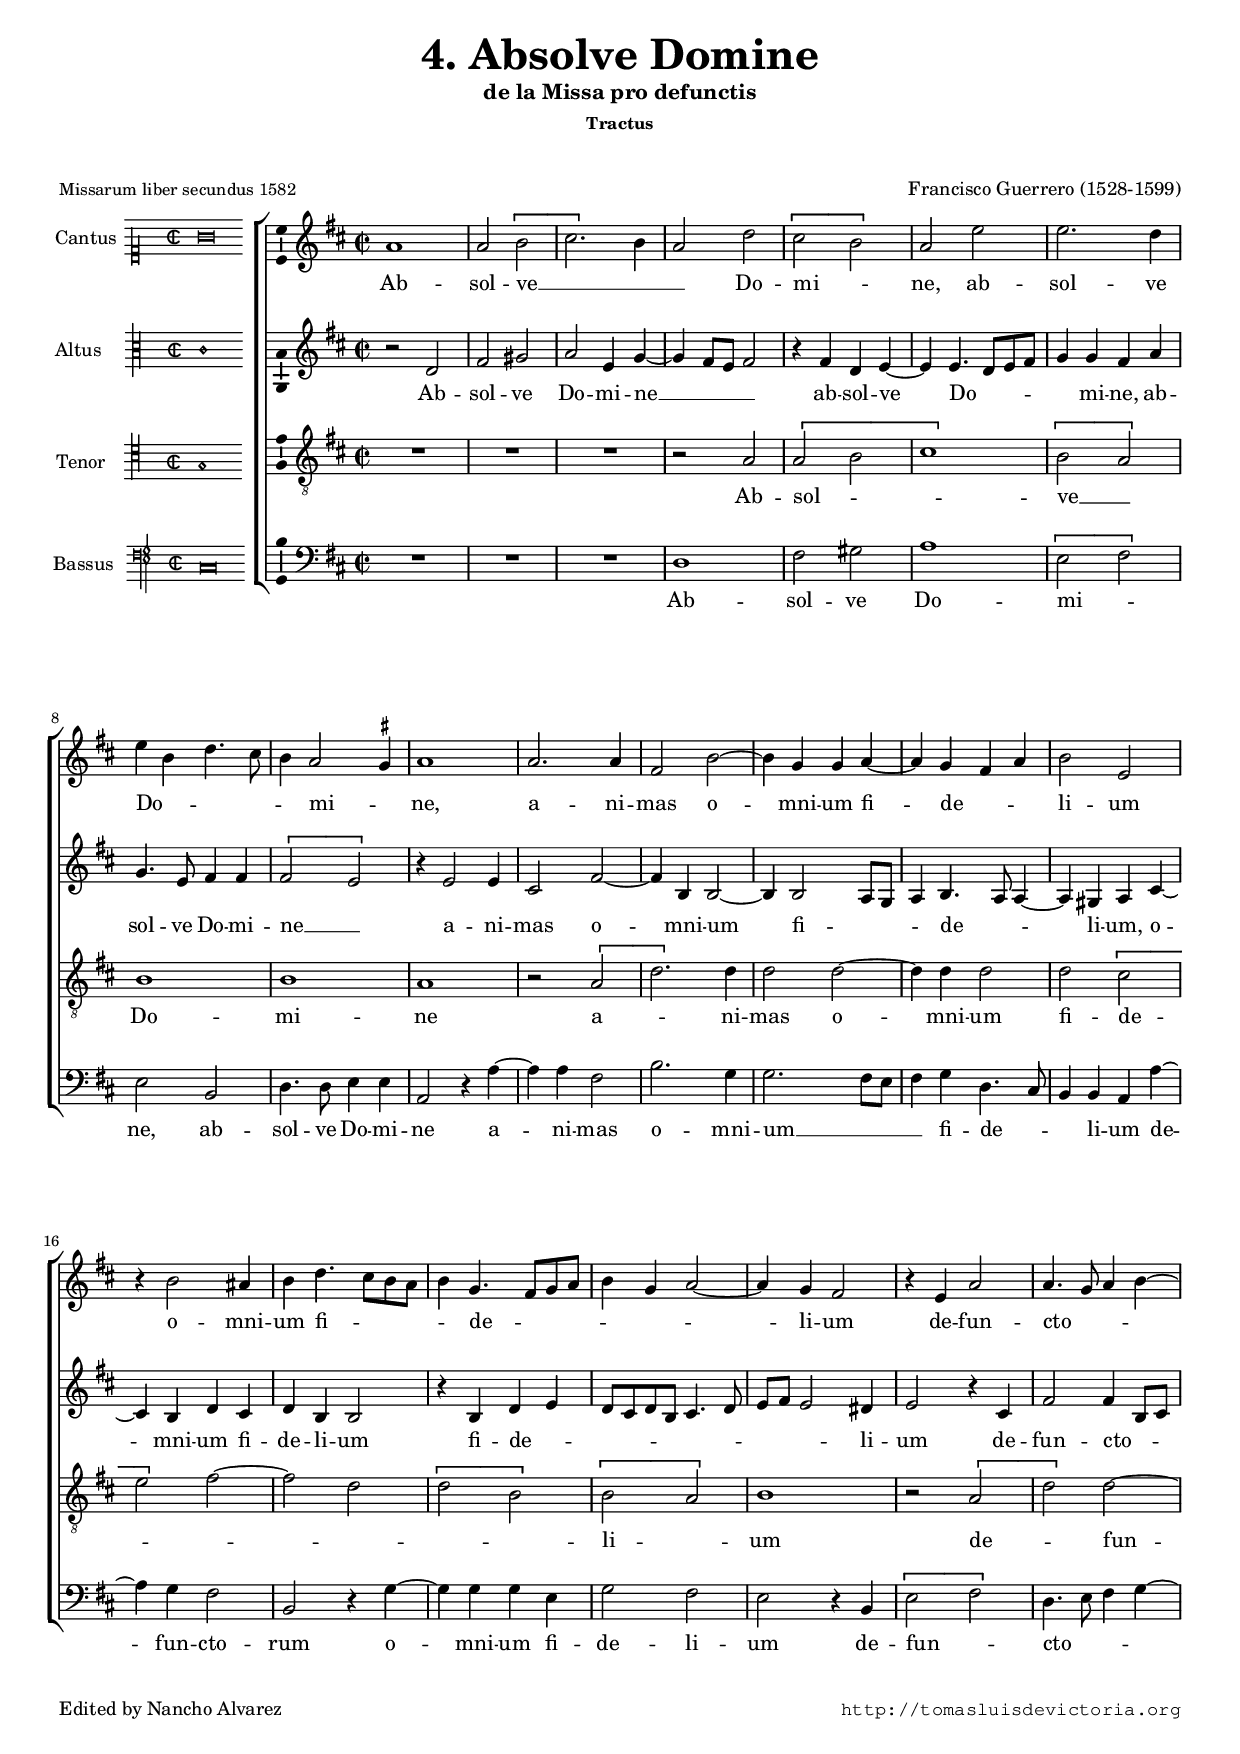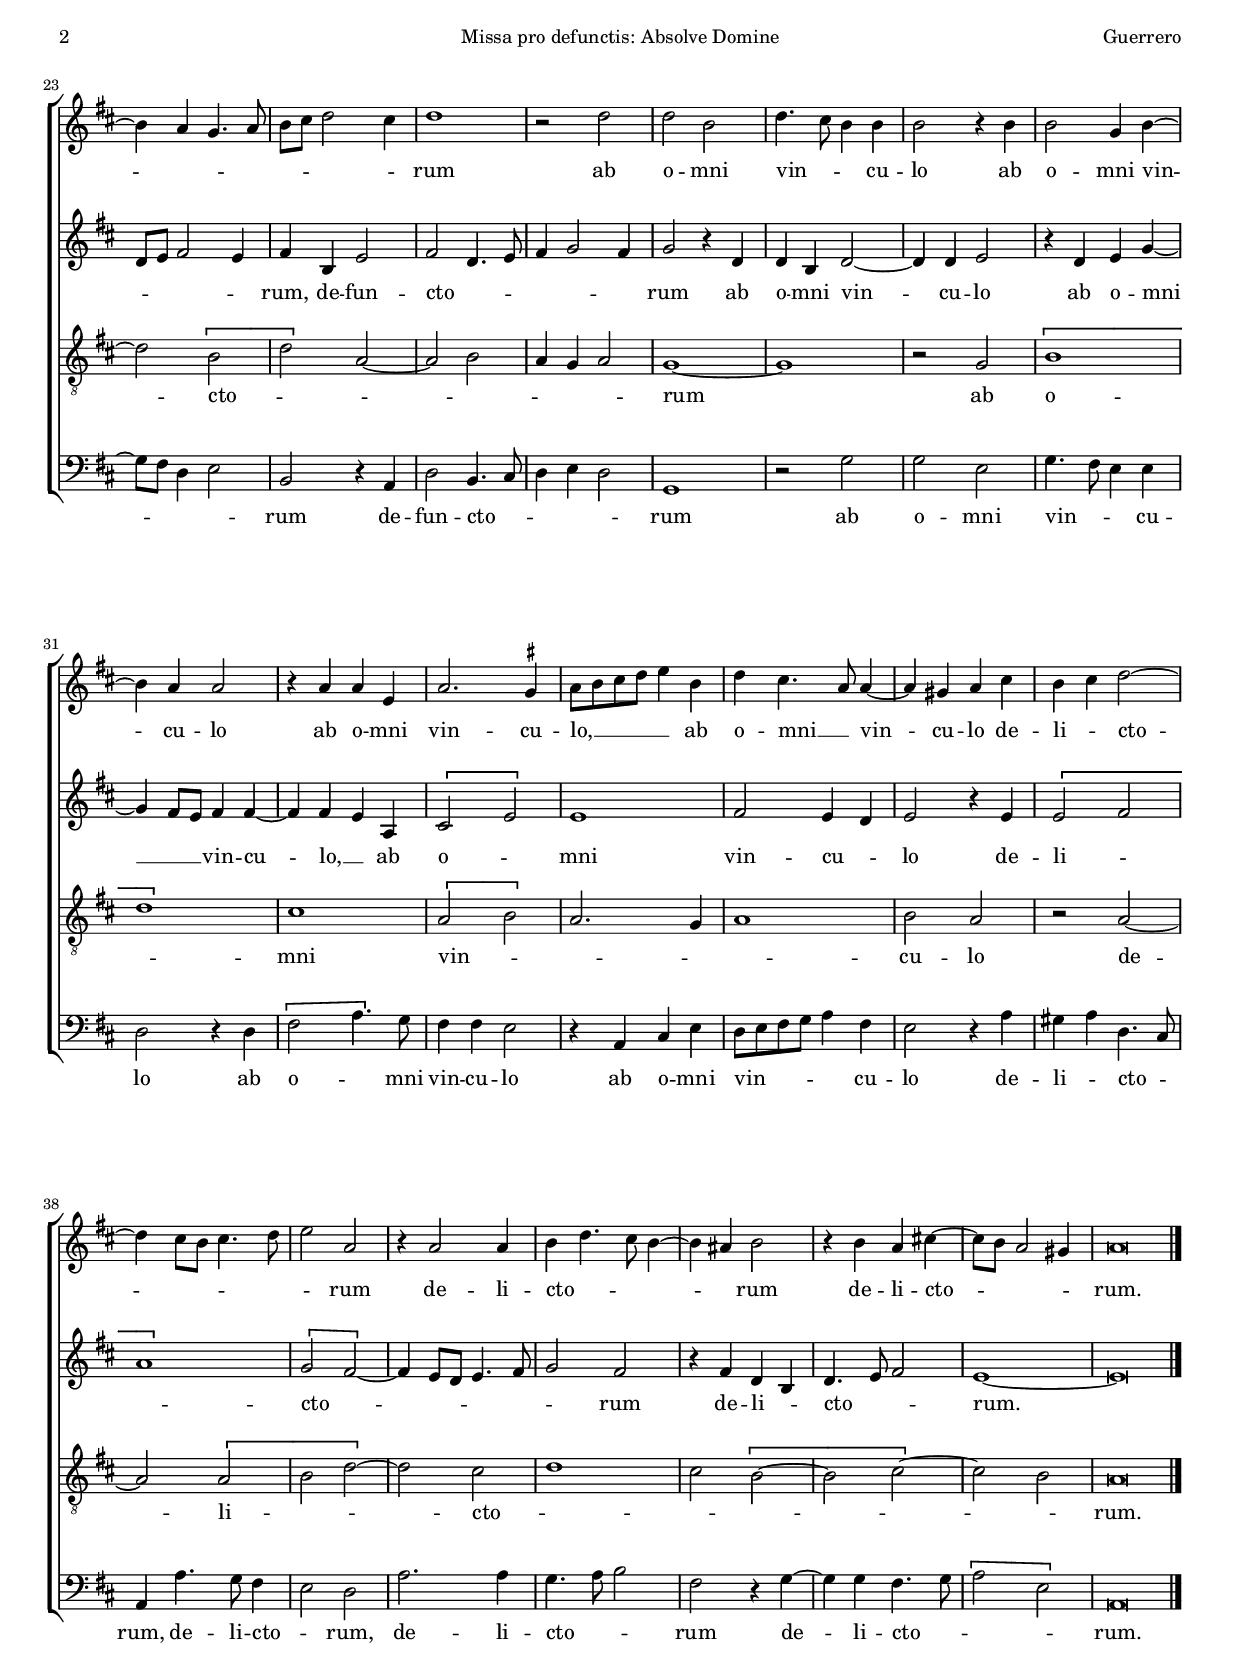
\version "2.18.0"

#(set-default-paper-size "a4")
#(set-global-staff-size 16.4)
#(ly:set-option 'point-and-click #f)
%mobile -s15.5 -i3.5 -ball

italicas=\override LyricText.font-shape = #'italic
rectas=\override LyricText.font-shape = #'upright
ss=\once \set suggestAccidentals = ##t
incipitwidth = 20

htitle="Missa pro defunctis: Absolve Domine"
hcomposer="Guerrero"

\header {
	title=\markup{\fontsize #3 "4. Absolve Domine"}
	subtitle="de la Missa pro defunctis"
	subsubtitle=\markup{\column{"Tractus" " " " " }}
	composer="Francisco Guerrero (1528-1599)"
        pdfauthor=\composer
	%opus="(-)"
	poet=\markup{\smaller "Missarum liber secundus 1582"}
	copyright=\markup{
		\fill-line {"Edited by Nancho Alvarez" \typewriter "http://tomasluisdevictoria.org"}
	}
%	tagline=""
}



global={\key c \major \time 2/2 \skip 1*45 \bar "|." }


cantus=\relative c''{
	g1
	g2 \[a
	b2.\] a4
	g2 c
	\[b2 a\]
	g d'
	d2. c4
	d4 a c4. b8
	a4 g2 \ss fis4
	g1
	g2. g4
	e2 a ~
	a4 f f g ~
	g f e g
	a2 d,
	r4 a'2 gis4
	a c4. b8 a g
	a4 f4. e8 f g
	a4 f g2 ~
	g4 f e2
	r4 d g2
	g4. f8 g4 a ~
	a g f4. g8
	a b c2 b4
	c1
	r2 c
	c a
	c4. b8 a4 a
	a2 r4 a
	a2 f4 a ~
	a g g2
	r4 g g d
	g2. \ss fis4
	g8 a b c d4 a
	c4 b4. g8 g4 ~
	g fis g b
	a b c2 ~
	c4 b8 a b4. c8
	d2 g,
	r4 g2 g4
	a c4. b8 a4 ~
	a gis a2
	r4 a g b! ~
	b8 a g2 fis4
	g\breve*1/2
}

altus=\relative c'{
	r2 c
	e fis
	g d4 f ~
	f4 e8 d e2
	r4 e c d ~
	d d4. c8 d e
	f4 f e g
	f4. d8 e4 e
	\[e2 d\]
	r4 d2 d4
	b2 e2 ~
	e4 a, a2 ~
	a4 a2 g8 f
	g4 a4. g8 g4 ~
	g fis g b ~
	b a c b
	c a a2
	r4 a c d
	c8 b c a b4. c8
	d e d2 cis4
	d2 r4 b
	e2 e4 a,8 b
	c d e2 d4
	e4 a, d2
	e c4. d8
	e4 f2 e4
	f2 r4 c
	c4 a c2 ~
	c4 c d2
	r4 c d f ~
	f e8 d e4 e ~
	e4 e d g,
	\[b2 d\]
	d1
	e2 d4 c
	d2 r4 d 
	\[d2 e
	g1\]
	\[f2 e ~ \]
	e4 d8 c d4. e8
	f2 e
	r4 e c a
	c4. d8 e2
	d1 ~
	d\breve*1/2
}

tenor=\relative c'{
	R1*3
	r2 g
	\[g a
	b1\]
	\[a2 g\]
	a1
	a 
	g
	r2 \[g
	c2.\] c4
	c2 c ~
	c4 c c2
	c2 \[b
	d\] e2 ~
	e c
	\[c a\]
	\[a g\]
	a1
	r2 \[g
	c\] c ~
	c \[a
	c\] g ~
	g a
	g4 f g2
	f1 ~
	f 
	r2 f
	\[a1
	c\]
	b1
	\[g2 a\]
	g2. f4
	g1
	a2 g
	r2 g ~
	g \[g
	a c ~ \]
	c2 b
	c1
	b2 \[a ~
	a b ~ \]
	b2 a
	g\breve*1/2
}

bassus=\relative c{
	R1*3
	c1
	e2 fis
	g1
	\[d2 e\]
	d2 a
	c4. c8 d4 d
	g,2 r4 g' ~
	g g e2
	a2. f4
	f2. e8 d 
	e4 f c4. b8
	a4 a g g' ~
	g4 f e2
	a, r4 f' ~
	f f f d
	f2 e
	d r4 a
	\[d2 e\]
	c4. d8 e4 f ~
	f8 e c4 d2
	a2 r4 g
	c2 a4. b8
	c4 d c2
	f,1
	r2 f'2
	f d
	f4. e8 d4 d 
	c2 r4 c
	\[e2 g4.\] f8
	e4 e d2
	r4 g, b d
	c8 d e f g4 e
	d2 r4 g
	fis g c,4. b8
	g4 g'4. f8 e4
	d2 c
	g'2. g4
	f4. g8 a2
	e2 r4 f ~
	f f e4. f8
	\[g2 d\]
	g,\breve*1/2
}

textocantus=\lyricmode{
Ab -- sol -- ve __ _ _ _ Do -- mi -- _ ne,
ab -- sol -- ve Do -- _ _ _ _ mi -- _ ne,
a -- ni -- mas o -- mni -- um fi -- de -- _ _ li -- um
o -- mni -- um fi -- _ _ _ _ de -- _ _ _ _ _ _ li -- um
de -- fun -- cto -- _ _ _ _ _ _ _ _ _ _ rum
ab o -- mni vin -- _ _ cu -- lo
ab o -- mni vin -- cu -- lo
ab o -- mni vin -- cu -- lo, __ _ _ _ _ 
ab o -- mni __ _ vin -- cu -- lo
de -- li -- _ cto -- _ _ _ _ _ rum
de -- li -- cto -- _ _ _ _ rum
de -- li -- cto -- _ _ _ rum.
}

textoaltus=\lyricmode{
Ab -- sol -- ve Do -- mi -- ne __ _ _ _ 
ab -- sol -- ve Do -- _ _ _ _ mi -- ne,
ab -- sol -- ve Do -- mi -- ne __ _ 
a -- ni -- mas o -- mni -- um
fi -- _ _ _ de -- _ _ li -- um,
o -- mni -- um fi -- de -- li -- um
fi -- de -- _ _ _ _ _ _ _ _ _ _ li -- um
de -- fun -- cto -- _ _ _ _ _ _ rum,
de -- fun -- cto -- _ _ _ _ _ rum
ab o -- mni vin -- cu -- lo
ab o -- mni __ _ _ vin -- cu -- lo, __ _ 
ab o -- _ mni vin -- cu -- _ lo
de -- li -- _ _ cto -- _ _ _ _ _ _ rum
de -- li -- _ cto -- _ _ rum.
}

textotenor=\lyricmode{
Ab -- sol -- _ _ ve __ _ Do -- mi -- ne
a -- _ ni -- mas o -- mni -- um
fi -- de -- _ _ _ _ _ li -- _ um
de -- _ fun -- cto -- _ _ _ _ _ _ rum
ab o -- _ mni vin -- _ _ _ _ cu -- lo
de -- li -- _ _ cto -- _ _ _ _ _ rum.
}

textobassus=\lyricmode{
Ab -- sol -- ve Do -- mi -- _ ne,
ab -- sol -- ve Do -- mi -- ne
a -- ni -- mas o -- mni -- um __ _ _ _ fi -- de -- _ _ li -- um
de -- fun -- cto -- rum
o -- mni -- um fi -- de -- li -- um
de -- fun -- _ cto -- _ _ _ _ _ _ rum
de -- fun -- cto -- _ _ _ _ rum
ab o -- mni vin -- _ _ cu -- lo
ab o -- _ mni vin -- cu -- lo
ab o -- mni vin -- _ _ _ _ cu -- lo
de -- li -- _ cto -- _ rum,
de -- li -- cto -- _ rum,
de -- li -- cto -- _ _ rum
de -- li -- cto -- _ _ _ rum.
}

incipitcantus=\markup{
	\score{
		{ 
		\set Staff.instrumentName="Cantus "
		\override NoteHead.style = #'neomensural
		\override Rest.style = #'neomensural
		\override Staff.TimeSignature.style = #'neomensural
		\cadenzaOn 
		\clef "petrucci-c1"
		\key c \major
		\time 2/2
		g'\breve
		} 
	\layout {
		\context {\Voice
			\remove Ligature_bracket_engraver
			\consists Mensural_ligature_engraver
		}
		line-width=\incipitwidth
		indent = 0
	}
	}
}


incipitaltus=\markup{
	\score{
		{ 
		\set Staff.instrumentName="Altus    "
		\override NoteHead.style = #'neomensural
		\override Rest.style = #'neomensural
		\override Staff.TimeSignature.style = #'neomensural
		\cadenzaOn 
		\clef "petrucci-c3"
		\key c \major
		\time 2/2
		c'1
		} 
	\layout {
		\context {\Voice
			\remove Ligature_bracket_engraver
			\consists Mensural_ligature_engraver
		}
		line-width=\incipitwidth
		indent = 0
	}
	}
}

incipittenor=\markup{
	\score{
		{ 
		\set Staff.instrumentName="Tenor   "
		\override NoteHead.style = #'neomensural 
		\override Rest.style = #'neomensural
		\override Staff.TimeSignature.style = #'neomensural
		\cadenzaOn 
		\clef "petrucci-c4"
		\key c \major
		\time 2/2
		g1
		} 
	\layout {
		\context {\Voice
			\remove Ligature_bracket_engraver
			\consists Mensural_ligature_engraver
		}
		line-width=\incipitwidth
		indent=0
	}
	}
}

incipitbassus=\markup{
	\score{
		{ 
		\set Staff.instrumentName="Bassus  "
		\override NoteHead.style = #'neomensural 
		\override Rest.style = #'neomensural
		\override Staff.TimeSignature.style = #'neomensural
		\cadenzaOn 
		\clef "petrucci-f4"
		\key c \major
		\time 2/2
		c\breve
		} 
	\layout {
		\context {\Voice
			\remove Ligature_bracket_engraver
			\consists Mensural_ligature_engraver
		}
		line-width=\incipitwidth
		indent=0
	}
	}
}



\score {\transpose c' d'{
\new ChoirStaff<<

	\new Staff <<\global
	\new Voice="v1" {
		\set Staff.instrumentName=\incipitcantus
		\clef "treble"
		\cantus }
	\new Lyrics \lyricsto "v1" {\textocantus }
	>>

	\new Staff <<\global
	\new Voice="v2" {
		\set Staff.instrumentName=\incipitaltus
		\clef "treble"
		\altus }
	\new Lyrics \lyricsto "v2" {\textoaltus }
	>>
	
	\new Staff <<\global
	\new Voice="v3" {
		\set Staff.instrumentName=\incipittenor
		\clef "G_8"
		\tenor }
	\new Lyrics \lyricsto "v3" {\textotenor }
	>>

	\new Staff <<\global
	\new Voice="v4" {
		\set Staff.instrumentName=\incipitbassus
		\clef "bass"
		\bassus }
	\new Lyrics \lyricsto "v4" {\textobassus }
	>>
	
>>

	}%transpose

\layout{ 
	\context {\Lyrics 
		\override VerticalAxisGroup.staff-affinity = #UP
		\override VerticalAxisGroup.nonstaff-relatedstaff-spacing =
			#'((basic-distance . 0) (minimum-distance . 0) (padding . 1))
		\override LyricText.font-size = #1.2
		\override LyricHyphen.minimum-distance = #0.5
	}
	\context {\Score 
		tempoHideNote = ##t
		\override BarNumber.padding = #2 
	}
	\context {\Voice 
		%melismaBusyProperties = #'()
		%autoBeaming = ##f
	}
	\context {\Staff 
                %\RemoveEmptyStaves
                %\override VerticalAxisGroup.remove-first = ##t
		\override VerticalAxisGroup.staff-staff-spacing =
			#'((basic-distance . 11) (minimum-distance . 0) (padding . 1))
		\consists Ambitus_engraver 
		\override LigatureBracket.padding = #1
	}
}

%\midi { \mtempo }

}


\paper{
	evenHeaderMarkup=\markup  \fill-line { \fromproperty #'page:page-number-string \htitle \hcomposer }
	oddHeaderMarkup= \markup  \fill-line { \on-the-fly #not-first-page \hcomposer \on-the-fly #not-first-page \htitle \on-the-fly #not-first-page \fromproperty #'page:page-number-string }
	%system-count=20
	%page-count = 8
	ragged-last-bottom = ##f
	indent=3.5\cm
	system-system-spacing =
	#'((basic-distance . 20) (minimum-distance . 0) (padding . 5))
	top-system-spacing = % header
	#'((basic-distance . 9) (minimum-distance . 0) (padding . 0))
	last-bottom-spacing = % footer
	#'((basic-distance . 12) (minimum-distance . 0) (padding . 0))
	markup-system-spacing.padding = #1.5
}
